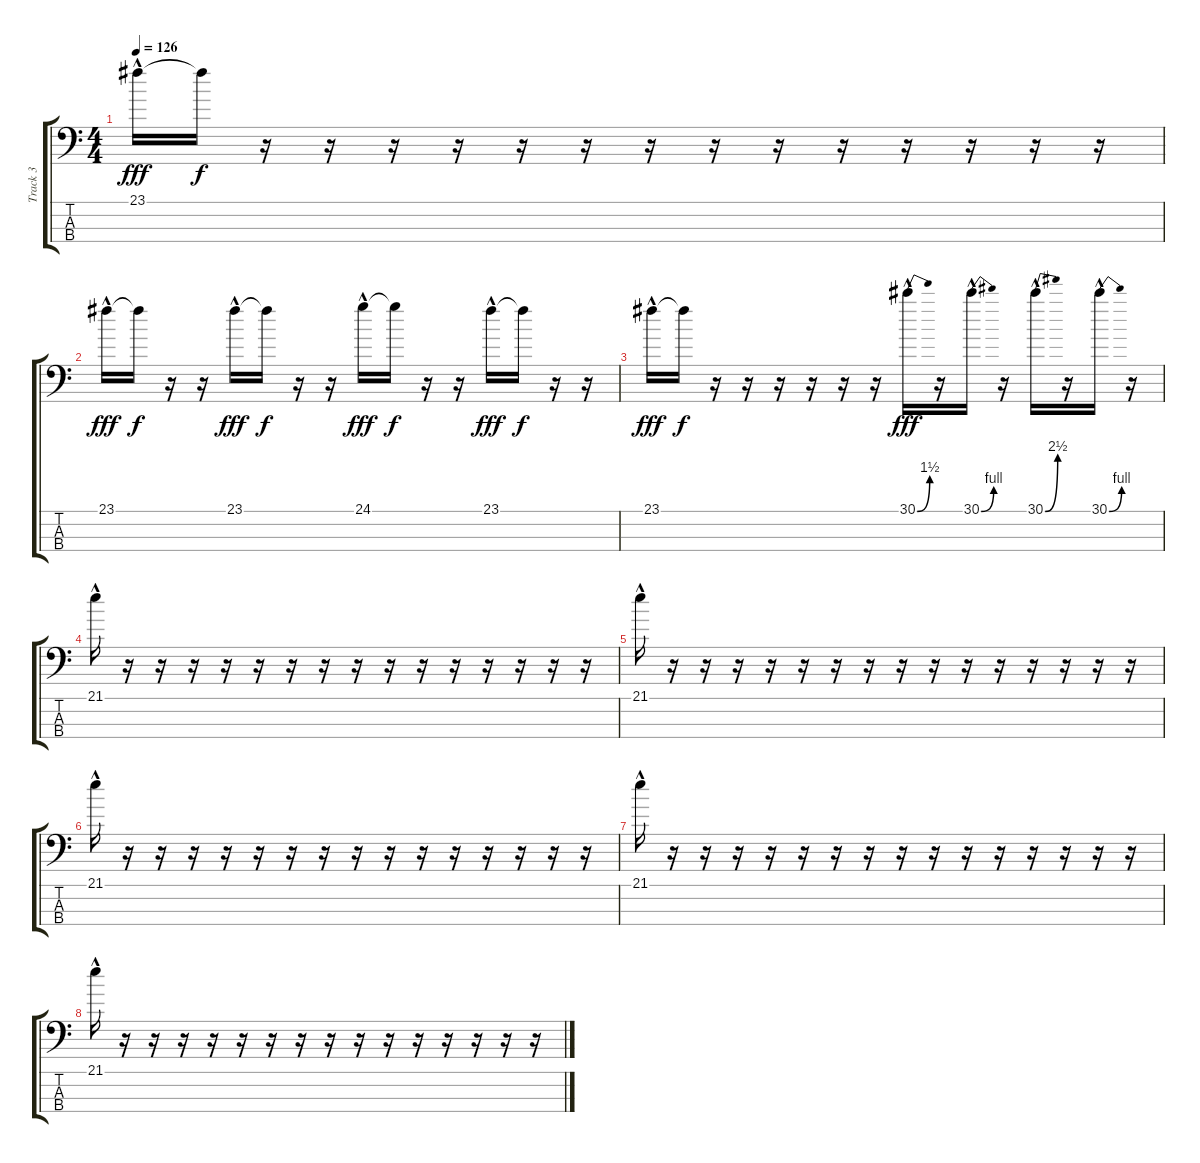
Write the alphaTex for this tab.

\track ("Track 3" "Track 3") {instrument electricbasspick}
\staff {score tabs}
\tuning (G2 D2 A1 E1) {hide}
\ts (4 4)
\tempo 126
\clef f4
\ks c
23.1{hac}.16{dy fff} 23.1{t}.16{dy f} r.16 r.16 r.16 r.16 r.16 r.16 r.16 r.16 r.16 r.16 r.16 r.16 r.16 r.16 |
23.1{hac}.16{dy fff} 23.1{t}.16{dy f} r.16 r.16 23.1{hac}.16{dy fff} 23.1{t}.16{dy f} r.16 r.16 24.1{hac}.16{dy fff} 24.1{t}.16{dy f} r.16 r.16 23.1{hac}.16{dy fff} 23.1{t}.16{dy f} r.16 r.16 |
23.1{hac}.16{dy fff} 23.1{t}.16{dy f} r.16 r.16 r.16 r.16 r.16 r.16 30.1{be (bend 0 0 60 6) hac}.16{dy fff} r.16 30.1{be (bend 0 0 60 4) hac}.16 r.16 30.1{be (bend 0 0 60 10) hac}.16 r.16 30.1{be (bend 0 0 60 4) hac}.16 r.16 |
21.1{hac}.16 r.16 r.16 r.16 r.16 r.16 r.16 r.16 r.16 r.16 r.16 r.16 r.16 r.16 r.16 r.16 |
21.1{hac}.16 r.16 r.16 r.16 r.16 r.16 r.16 r.16 r.16 r.16 r.16 r.16 r.16 r.16 r.16 r.16 |
21.1{hac}.16 r.16 r.16 r.16 r.16 r.16 r.16 r.16 r.16 r.16 r.16 r.16 r.16 r.16 r.16 r.16 |
21.1{hac}.16 r.16 r.16 r.16 r.16 r.16 r.16 r.16 r.16 r.16 r.16 r.16 r.16 r.16 r.16 r.16 |
21.1{hac}.16 r.16 r.16 r.16 r.16 r.16 r.16 r.16 r.16 r.16 r.16 r.16 r.16 r.16 r.16 r.16
